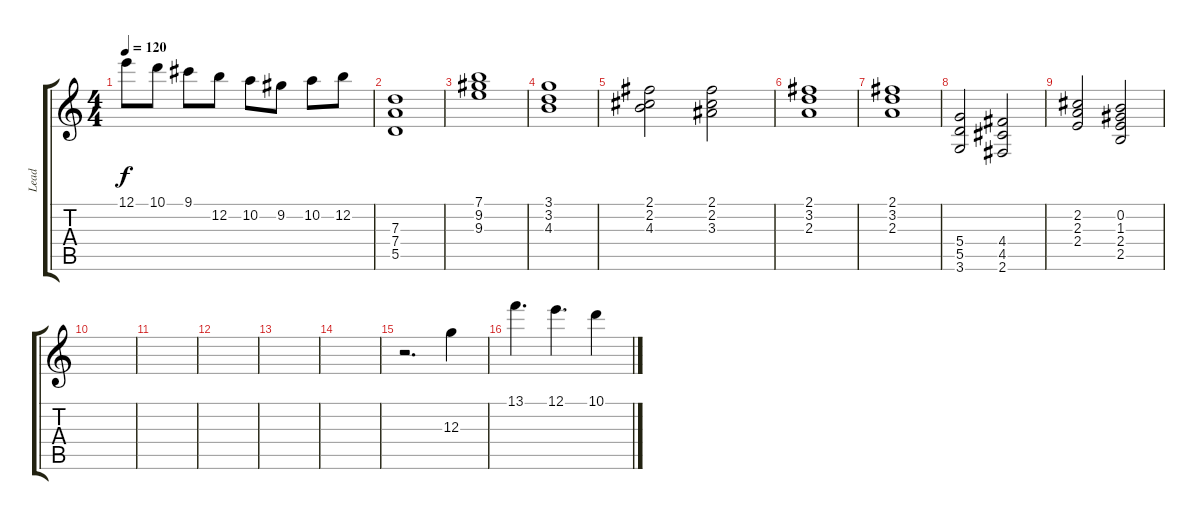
\track ("Lead" "Lead") {instrument overdrivenguitar}
\staff {score tabs}
\tuning (E4 B3 G3 D3 A2 E2) {hide}
\ts (4 4)
\tempo 120
\clef g2
\ks c
12.1.8{dy f} 10.1.8 9.1.8 12.2.8 10.2.8 9.2.8 10.2.8 12.2.8 |
(7.3 7.4 5.5).1 |
(7.1 9.2 9.3).1 |
(3.1 3.2 4.3).1 |
(2.1 2.2 4.3).2 (2.1 2.2 3.3).2 |
(2.1 3.2 2.3).1 |
(2.1 3.2 2.3).1 |
(5.4 5.5 3.6).2 (4.4 4.5 2.6).2 |
(2.2 2.3 2.4).2 (0.2 1.3 2.4 2.5).2 |
|
|
|
|
|
r.2{d} 12.3.4 |
13.1.4{d} 12.1.4{d} 10.1.4
